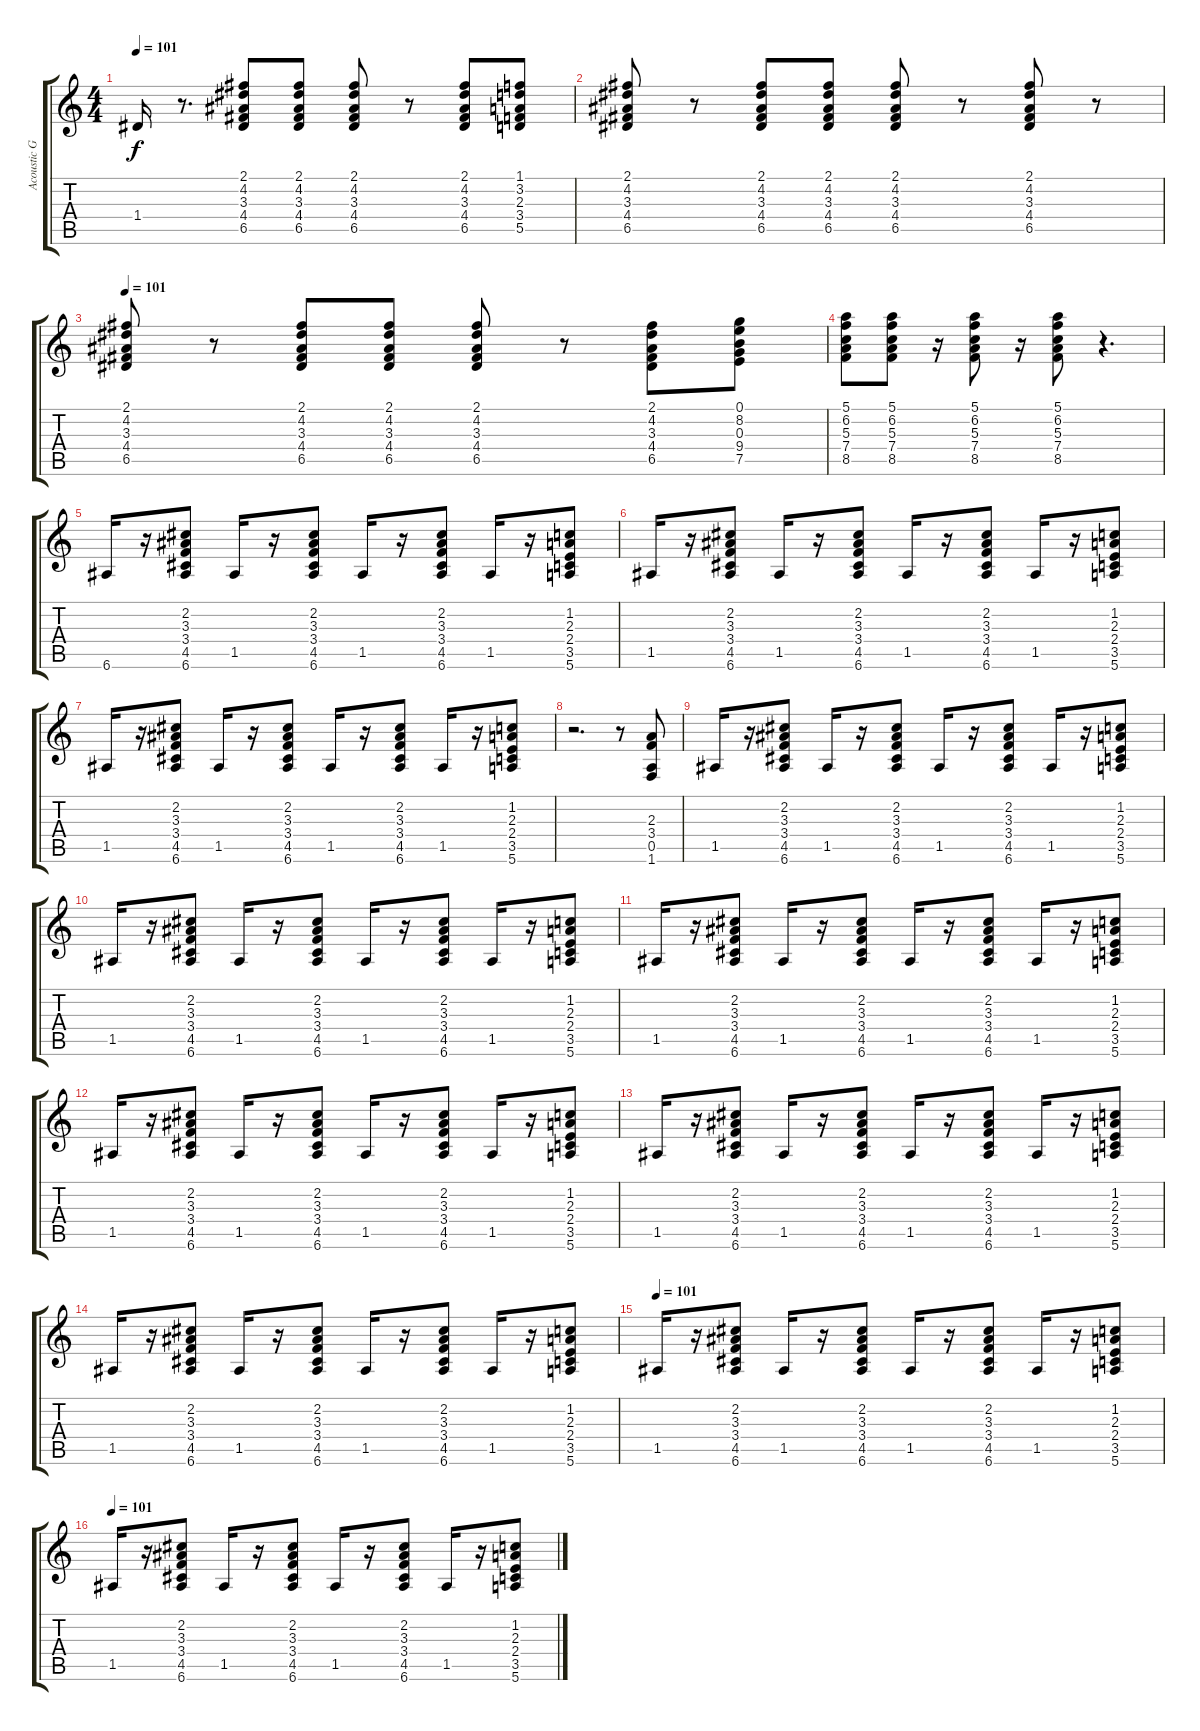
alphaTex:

\track ("Acoustic Guitar (steel)" "Acoustic G") {instrument acousticguitarsteel}
\staff {score tabs}
\tuning (E4 B3 G3 D3 A2 E2) {hide}
\ts (4 4)
\tempo 101
\clef g2
\ks c
1.4.16{dy f} r.8{d} (2.1 4.2 3.3 4.4 6.5).8 (2.1 4.2 3.3 4.4 6.5).8 (2.1 4.2 3.3 4.4 6.5).8 r.8 (2.1 4.2 3.3 4.4 6.5).8 (1.1 3.2 2.3 3.4 5.5).8 |
(2.1 4.2 3.3 4.4 6.5).8 r.8 (2.1 4.2 3.3 4.4 6.5).8 (2.1 4.2 3.3 4.4 6.5).8 (2.1 4.2 3.3 4.4 6.5).8 r.8 (2.1 4.2 3.3 4.4 6.5).8 r.8 |
\tempo 101
(2.1 4.2 3.3 4.4 6.5).8 r.8 (2.1 4.2 3.3 4.4 6.5).8 (2.1 4.2 3.3 4.4 6.5).8 (2.1 4.2 3.3 4.4 6.5).8 r.8 (2.1 4.2 3.3 4.4 6.5).8 (0.1 8.2 0.3 9.4 7.5).8 |
(5.1 6.2 5.3 7.4 8.5).8 (5.1 6.2 5.3 7.4 8.5).8 r.16 (5.1 6.2 5.3 7.4 8.5).8 r.16 (5.1 6.2 5.3 7.4 8.5).8 r.4{d} |
6.6.16 r.16 (2.2 3.3 3.4 4.5 6.6).8 1.5.16 r.16 (2.2 3.3 3.4 4.5 6.6).8 1.5.16 r.16 (2.2 3.3 3.4 4.5 6.6).8 1.5.16 r.16 (1.2 2.3 2.4 3.5 5.6).8 |
1.5.16 r.16 (2.2 3.3 3.4 4.5 6.6).8 1.5.16 r.16 (2.2 3.3 3.4 4.5 6.6).8 1.5.16 r.16 (2.2 3.3 3.4 4.5 6.6).8 1.5.16 r.16 (1.2 2.3 2.4 3.5 5.6).8 |
1.5.16 r.16 (2.2 3.3 3.4 4.5 6.6).8 1.5.16 r.16 (2.2 3.3 3.4 4.5 6.6).8 1.5.16 r.16 (2.2 3.3 3.4 4.5 6.6).8 1.5.16 r.16 (1.2 2.3 2.4 3.5 5.6).8 |
r.2{d} r.8 (2.3 3.4 0.5 1.6).8 |
1.5.16 r.16 (2.2 3.3 3.4 4.5 6.6).8 1.5.16 r.16 (2.2 3.3 3.4 4.5 6.6).8 1.5.16 r.16 (2.2 3.3 3.4 4.5 6.6).8 1.5.16 r.16 (1.2 2.3 2.4 3.5 5.6).8 |
1.5.16 r.16 (2.2 3.3 3.4 4.5 6.6).8 1.5.16 r.16 (2.2 3.3 3.4 4.5 6.6).8 1.5.16 r.16 (2.2 3.3 3.4 4.5 6.6).8 1.5.16 r.16 (1.2 2.3 2.4 3.5 5.6).8 |
1.5.16 r.16 (2.2 3.3 3.4 4.5 6.6).8 1.5.16 r.16 (2.2 3.3 3.4 4.5 6.6).8 1.5.16 r.16 (2.2 3.3 3.4 4.5 6.6).8 1.5.16 r.16 (1.2 2.3 2.4 3.5 5.6).8 |
1.5.16 r.16 (2.2 3.3 3.4 4.5 6.6).8 1.5.16 r.16 (2.2 3.3 3.4 4.5 6.6).8 1.5.16 r.16 (2.2 3.3 3.4 4.5 6.6).8 1.5.16 r.16 (1.2 2.3 2.4 3.5 5.6).8 |
1.5.16 r.16 (2.2 3.3 3.4 4.5 6.6).8 1.5.16 r.16 (2.2 3.3 3.4 4.5 6.6).8 1.5.16 r.16 (2.2 3.3 3.4 4.5 6.6).8 1.5.16 r.16 (1.2 2.3 2.4 3.5 5.6).8 |
1.5.16 r.16 (2.2 3.3 3.4 4.5 6.6).8 1.5.16 r.16 (2.2 3.3 3.4 4.5 6.6).8 1.5.16 r.16 (2.2 3.3 3.4 4.5 6.6).8 1.5.16 r.16 (1.2 2.3 2.4 3.5 5.6).8 |
\tempo 101
1.5.16 r.16 (2.2 3.3 3.4 4.5 6.6).8 1.5.16 r.16 (2.2 3.3 3.4 4.5 6.6).8 1.5.16 r.16 (2.2 3.3 3.4 4.5 6.6).8 1.5.16 r.16 (1.2 2.3 2.4 3.5 5.6).8 |
\tempo 101
1.5.16 r.16 (2.2 3.3 3.4 4.5 6.6).8 1.5.16 r.16 (2.2 3.3 3.4 4.5 6.6).8 1.5.16 r.16 (2.2 3.3 3.4 4.5 6.6).8 1.5.16 r.16 (1.2 2.3 2.4 3.5 5.6).8
